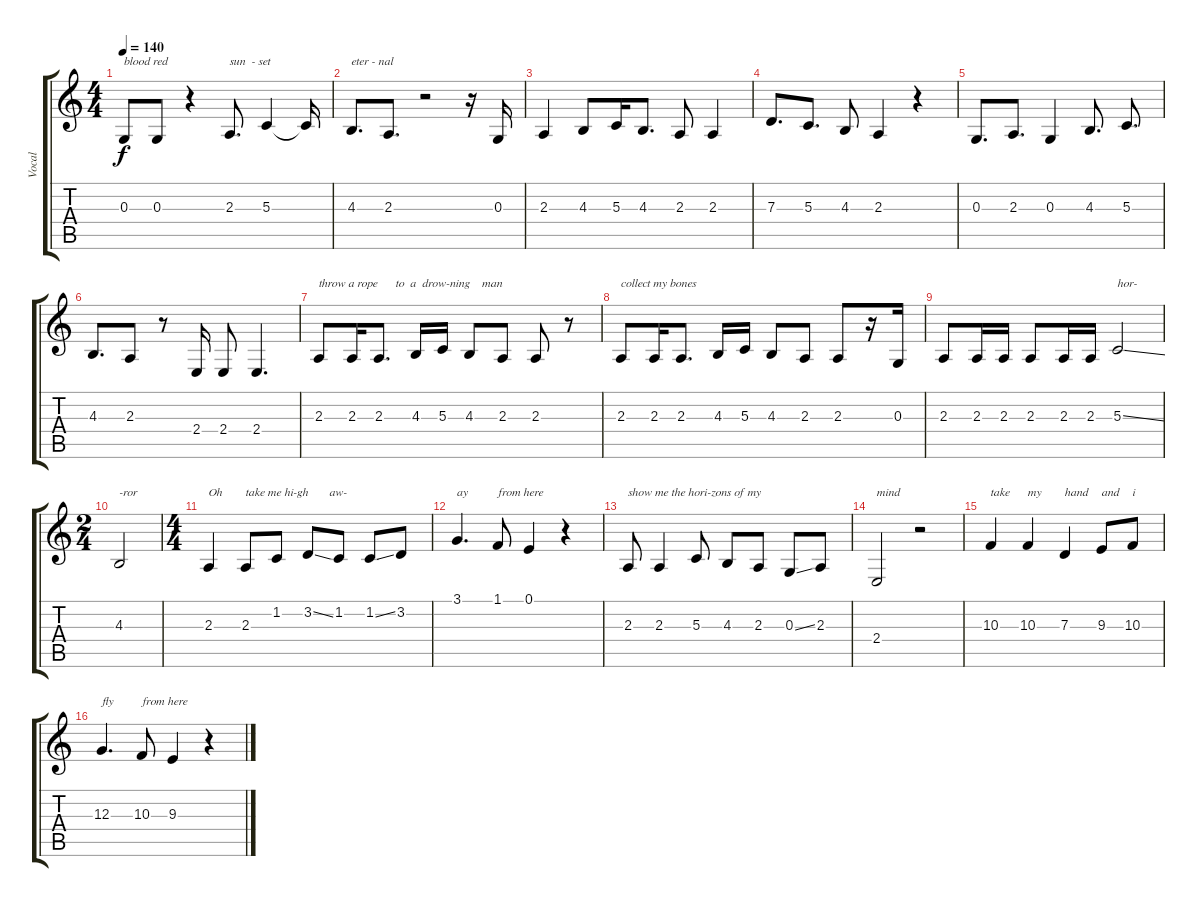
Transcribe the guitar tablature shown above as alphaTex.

\track ("Vocal" "Vocal") {instrument frenchhorn}
\staff {score tabs}
\tuning (E4 B3 G3 D3 A2 E2) {hide}
\ts (4 4)
\tempo 140
\clef g2
\ks c
0.3.8{txt "blood red" dy f} 0.3.8 r.4 2.3.8{d txt "sun  - set"} 5.3.4 5.3{t}.16 |
4.3.8{d txt "eter - nal"} 2.3.8{d} r.2 r.16 0.3.16 |
2.3.4 4.3.8 5.3.16 4.3.8{d} 2.3.8 2.3.4 |
7.3.8{d} 5.3.8{d} 4.3.8 2.3.4 r.4 |
0.3.8{d} 2.3.8{d} 0.3.4 4.3.8{d} 5.3.8{d} |
4.3.8{d} 2.3.8 r.8 2.4.16 2.4.8 2.4.4{d} |
2.3.8{txt "throw a rope      to  a  drow-ning    man"} 2.3.16 2.3.8{d} 4.3.16 5.3.16 4.3.8 2.3.8 2.3.8 r.8 |
2.3.8{txt "collect my bones"} 2.3.16 2.3.8{d} 4.3.16 5.3.16 4.3.8 2.3.8 2.3.8 r.16 0.3.16 |
2.3.8 2.3.16 2.3.16 2.3.8 2.3.16 2.3.16 5.3{ss}.2{txt "hor-"} |
\ts (2 4)
4.3.2{txt "-ror"} |
\ts (4 4)
2.3.4{txt "Oh"} 2.3.8{txt "take me hi-gh       aw-"} 1.2.8 3.2{ss}.8 1.2.8 1.2{ss}.8 3.2.8 |
3.1.4{d txt "ay"} 1.1.8{txt "from here"} 0.1.4 r.4 |
2.3.8{txt "show me the hori-zons of my"} 2.3.4 5.3.8 4.3.8 2.3.8 0.3{ss}.8 2.3.8 |
2.4.2{txt "mind"} r.2 |
10.3.4{txt "take"} 10.3.4{txt "my"} 7.3.4{txt "hand"} 9.3.8{txt "and"} 10.3.8{txt "i"} |
12.3.4{d txt "fly"} 10.3.8{txt "from here"} 9.3.4 r.4
